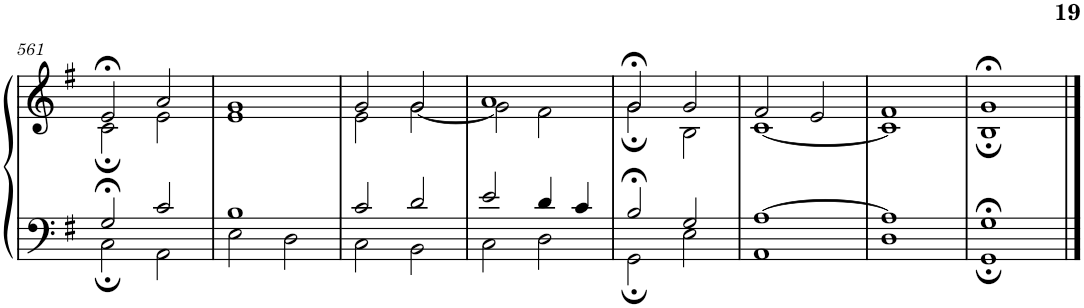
**kern	**kern
*part1	*part1
*staff2	*staff1
*I"Piano	*
*I'Pno.	*
!!LO:PB:g=z
*clefF4	*clefG2
*k[f#]	*k[f#]
*M4/4	*M4/4
*met(c)	*met(c)
=561	=561
*^	*^
2G;</	2C;\	2e;</	2c;\
2c/	2AA\	2a/	2e\
=562	=562	=562	=562
1B	2E\	1g	1e
.	2D\	.	.
=563	=563	=563	=563
2c/	2C\	2g/	2e\
2d/	2BB\	2g/	[2g\
=564	=564	=564	=564
2e/	2C\	1a	2g\]
4d/	2D\	.	2f#\
4c/	.	.	.
=565	=565	=565	=565
2B;</	2GG;\	2g;</	2g;\
2G/	2E\	2g/	2B\
=566	=566	=566	=566
[1A	1AA	2f#/	[1c
.	.	2e/	.
=567	=567	=567	=567
1A]	1D	1f#	1c]
=568	=568	=568	=568
1G;<	1GG;	1g;<	1B;
*v	*v	*	*
*	*v	*v
==	==
*-	*-
